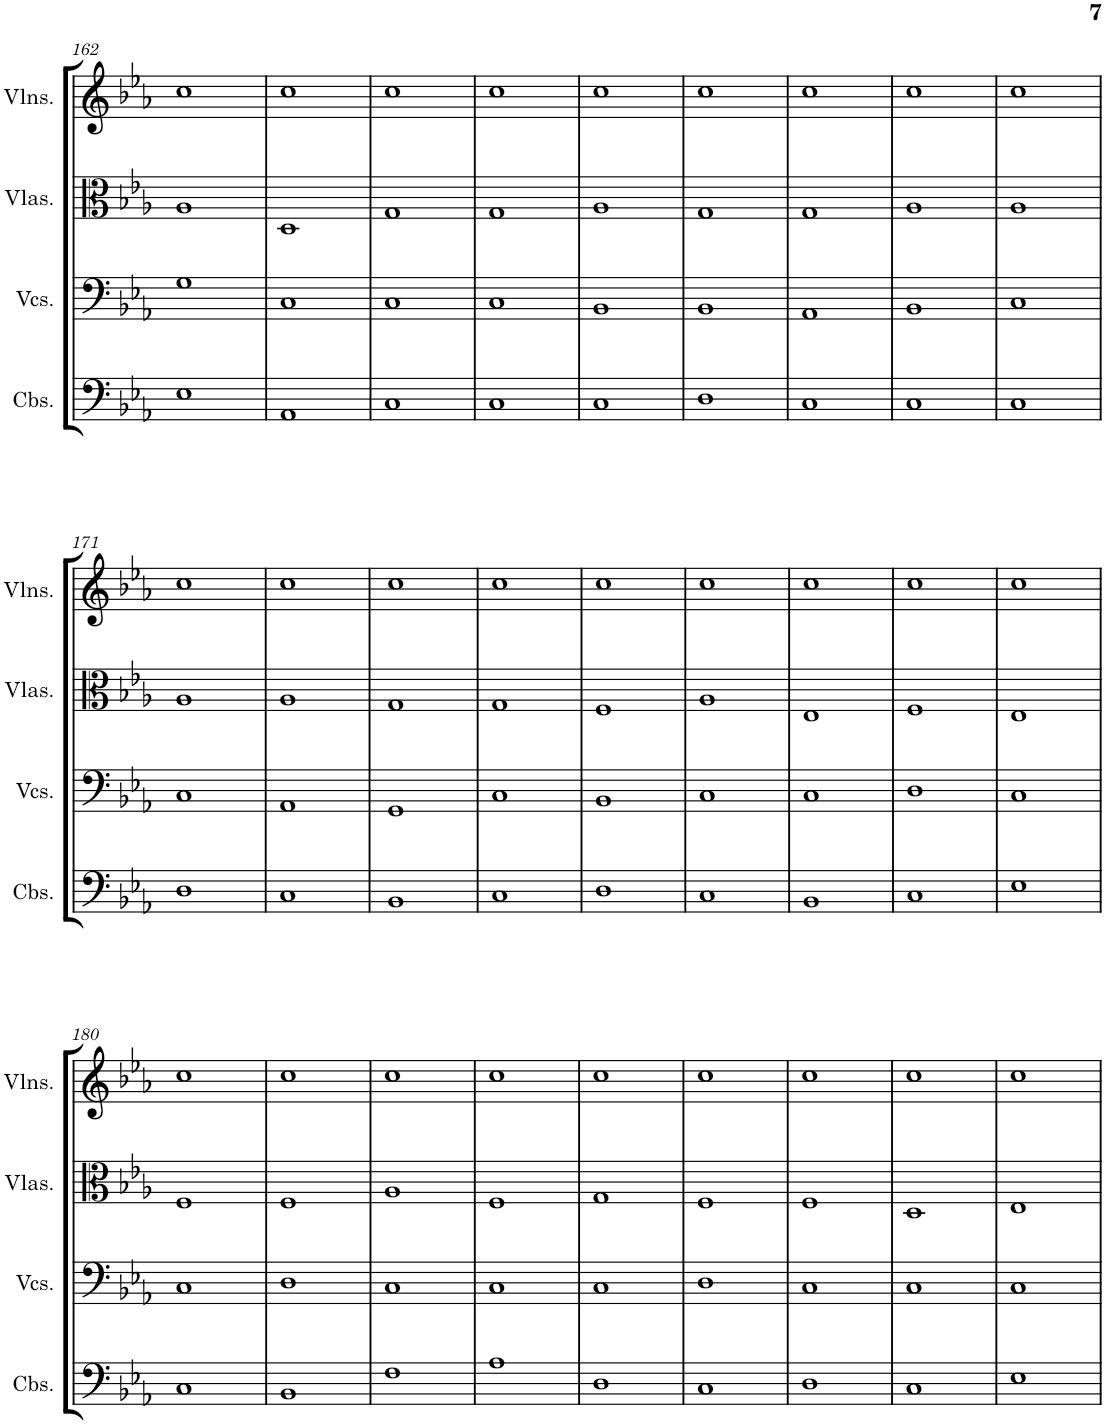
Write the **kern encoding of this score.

**kern	**kern	**kern	**kern
*part4	*part3	*part2	*part1
*staff4	*staff3	*staff2	*staff1
*I"Contrabasses	*I"Violoncellos	*I"Violas	*I"Violins
*I'Cbs.	*I'Vcs.	*I'Vlas.	*I'Vlns.
!!LO:PB:g=z
*clefF4	*clefF4	*clefC3	*clefG2
*Trd7c12	*	*	*
*k[b-e-a-]	*k[b-e-a-]	*k[b-e-a-]	*k[b-e-a-]
*M4/4	*M4/4	*M4/4	*M4/4
=162	=162	=162	=162
1E-	1G	1A-	1cc
=163	=163	=163	=163
1AA-	1C	1D	1cc
=164	=164	=164	=164
1C	1C	1G	1cc
=165	=165	=165	=165
1C	1C	1G	1cc
=166	=166	=166	=166
1C	1BB-	1A-	1cc
=167	=167	=167	=167
1D	1BB-	1G	1cc
=168	=168	=168	=168
1C	1AA-	1G	1cc
=169	=169	=169	=169
1C	1BB-	1A-	1cc
=170	=170	=170	=170
1C	1C	1A-	1cc
!!LO:LB:g=z
=171	=171	=171	=171
1D	1C	1A-	1cc
=172	=172	=172	=172
1C	1AA-	1A-	1cc
=173	=173	=173	=173
1BB-	1GG	1G	1cc
=174	=174	=174	=174
1C	1C	1G	1cc
=175	=175	=175	=175
1D	1BB-	1F	1cc
=176	=176	=176	=176
1C	1C	1A-	1cc
=177	=177	=177	=177
1BB-	1C	1E-	1cc
=178	=178	=178	=178
1C	1D	1F	1cc
=179	=179	=179	=179
1E-	1C	1E-	1cc
!!LO:LB:g=z
=180	=180	=180	=180
1C	1C	1F	1cc
=181	=181	=181	=181
1BB-	1D	1F	1cc
=182	=182	=182	=182
1F	1C	1A-	1cc
=183	=183	=183	=183
1A-	1C	1F	1cc
=184	=184	=184	=184
1D	1C	1G	1cc
=185	=185	=185	=185
1C	1D	1F	1cc
=186	=186	=186	=186
1D	1C	1F	1cc
=187	=187	=187	=187
1C	1C	1D	1cc
=188	=188	=188	=188
1E-	1C	1E-	1cc
=	=	=	=
*-	*-	*-	*-
